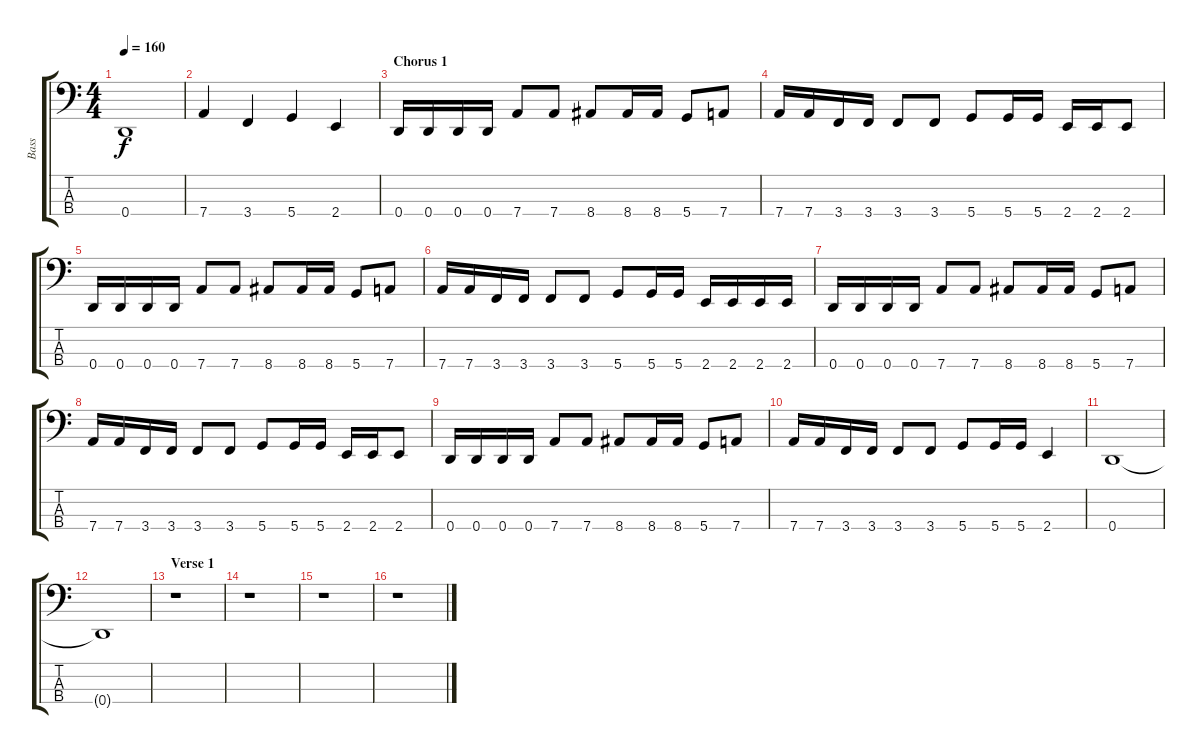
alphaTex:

\track ("Bass" "Bass") {instrument electricbassfinger}
\staff {score tabs}
\tuning (G2 D2 A1 D1) {hide}
\ts (4 4)
\tempo 160
\clef f4
\ks c
0.4.1{dy f} |
7.4.4 3.4.4 5.4.4 2.4.4 |
\section ("" "Chorus 1")
0.4.16 0.4.16 0.4.16 0.4.16 7.4.8 7.4.8 8.4.8 8.4.16 8.4.16 5.4.8 7.4.8 |
7.4.16 7.4.16 3.4.16 3.4.16 3.4.8 3.4.8 5.4.8 5.4.16 5.4.16 2.4.16 2.4.16 2.4.8 |
0.4.16 0.4.16 0.4.16 0.4.16 7.4.8 7.4.8 8.4.8 8.4.16 8.4.16 5.4.8 7.4.8 |
7.4.16 7.4.16 3.4.16 3.4.16 3.4.8 3.4.8 5.4.8 5.4.16 5.4.16 2.4.16 2.4.16 2.4.16 2.4.16 |
0.4.16 0.4.16 0.4.16 0.4.16 7.4.8 7.4.8 8.4.8 8.4.16 8.4.16 5.4.8 7.4.8 |
7.4.16 7.4.16 3.4.16 3.4.16 3.4.8 3.4.8 5.4.8 5.4.16 5.4.16 2.4.16 2.4.16 2.4.8 |
0.4.16 0.4.16 0.4.16 0.4.16 7.4.8 7.4.8 8.4.8 8.4.16 8.4.16 5.4.8 7.4.8 |
7.4.16 7.4.16 3.4.16 3.4.16 3.4.8 3.4.8 5.4.8 5.4.16 5.4.16 2.4.4 |
0.4.1 |
0.4{t}.1 |
\section ("" "Verse 1")
r.1 |
r.1 |
r.1 |
r.1
